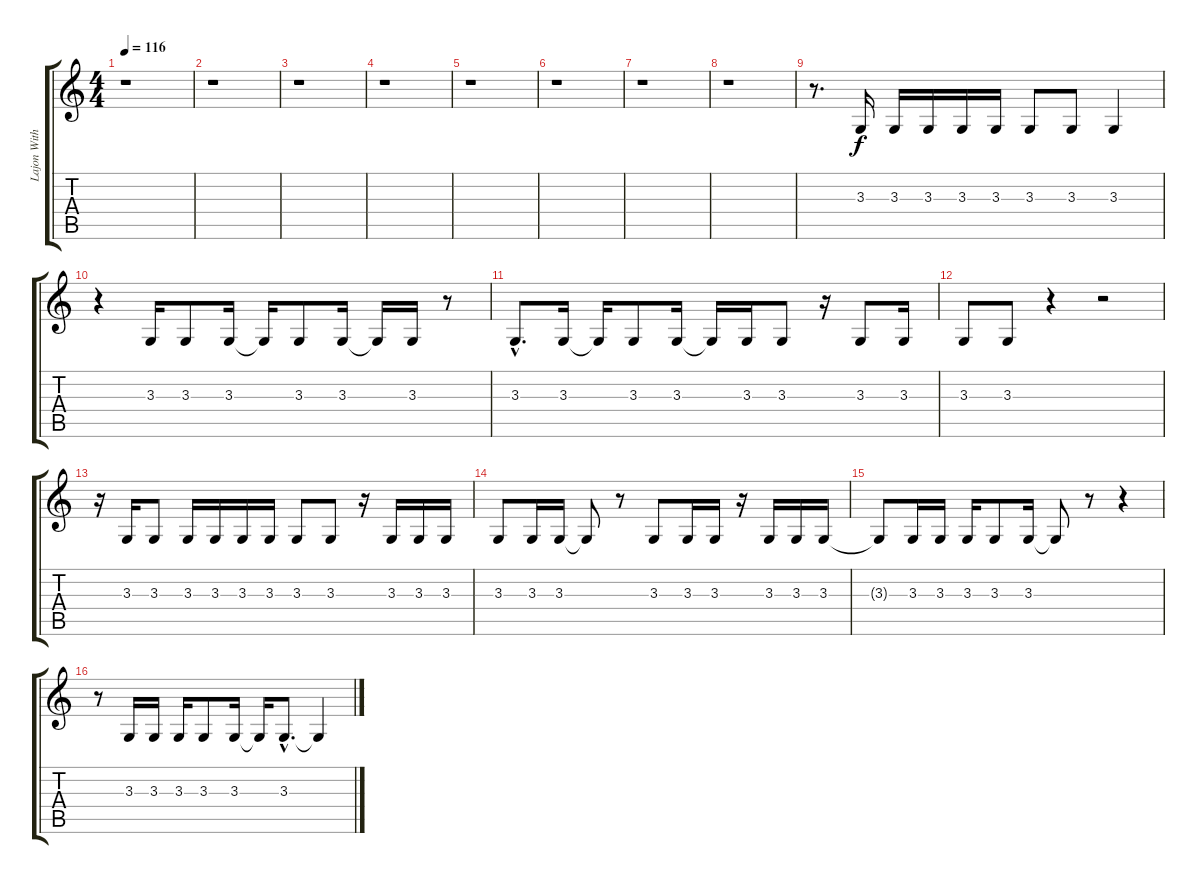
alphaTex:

\track ("Lajon Witherspoon - Vocals" "Lajon With") {instrument lead2sawtooth}
\staff {score tabs}
\tuning (Db4 Ab3 E3 B2 Gb2 Db2) {hide}
\ts (4 4)
\tempo 116
\clef g2
\ks c
r.1{dy f instrument lead2sawtooth} |
r.1 |
r.1 |
r.1 |
r.1 |
r.1 |
r.1 |
r.1 |
r.8{d} 3.3.16 3.3.16 3.3.16 3.3.16 3.3.16 3.3.8 3.3.8 3.3.4 |
r.4 3.3.16 3.3.8 3.3.16 3.3{t}.16 3.3.8 3.3.16 3.3{t}.16 3.3.16 r.8 |
3.3{hac}.8{d} 3.3.16 3.3{t}.16 3.3.8 3.3.16 3.3{t}.16 3.3.16 3.3.8 r.16 3.3.8 3.3.16 |
3.3.8 3.3.8 r.4 r.2 |
r.16 3.3.16 3.3.8 3.3.16 3.3.16 3.3.16 3.3.16 3.3.8 3.3.8 r.16 3.3.16 3.3.16 3.3.16 |
3.3.8 3.3.16 3.3.16 3.3{t}.8 r.8 3.3.8 3.3.16 3.3.16 r.16 3.3.16 3.3.16 3.3.16 |
3.3{t}.8 3.3.16 3.3.16 3.3.16 3.3.8 3.3.16 3.3{t}.8 r.8 r.4 |
r.8 3.3.16 3.3.16 3.3.16 3.3.8 3.3.16 3.3{t}.16 3.3{hac}.8{d} 3.3{t}.4
